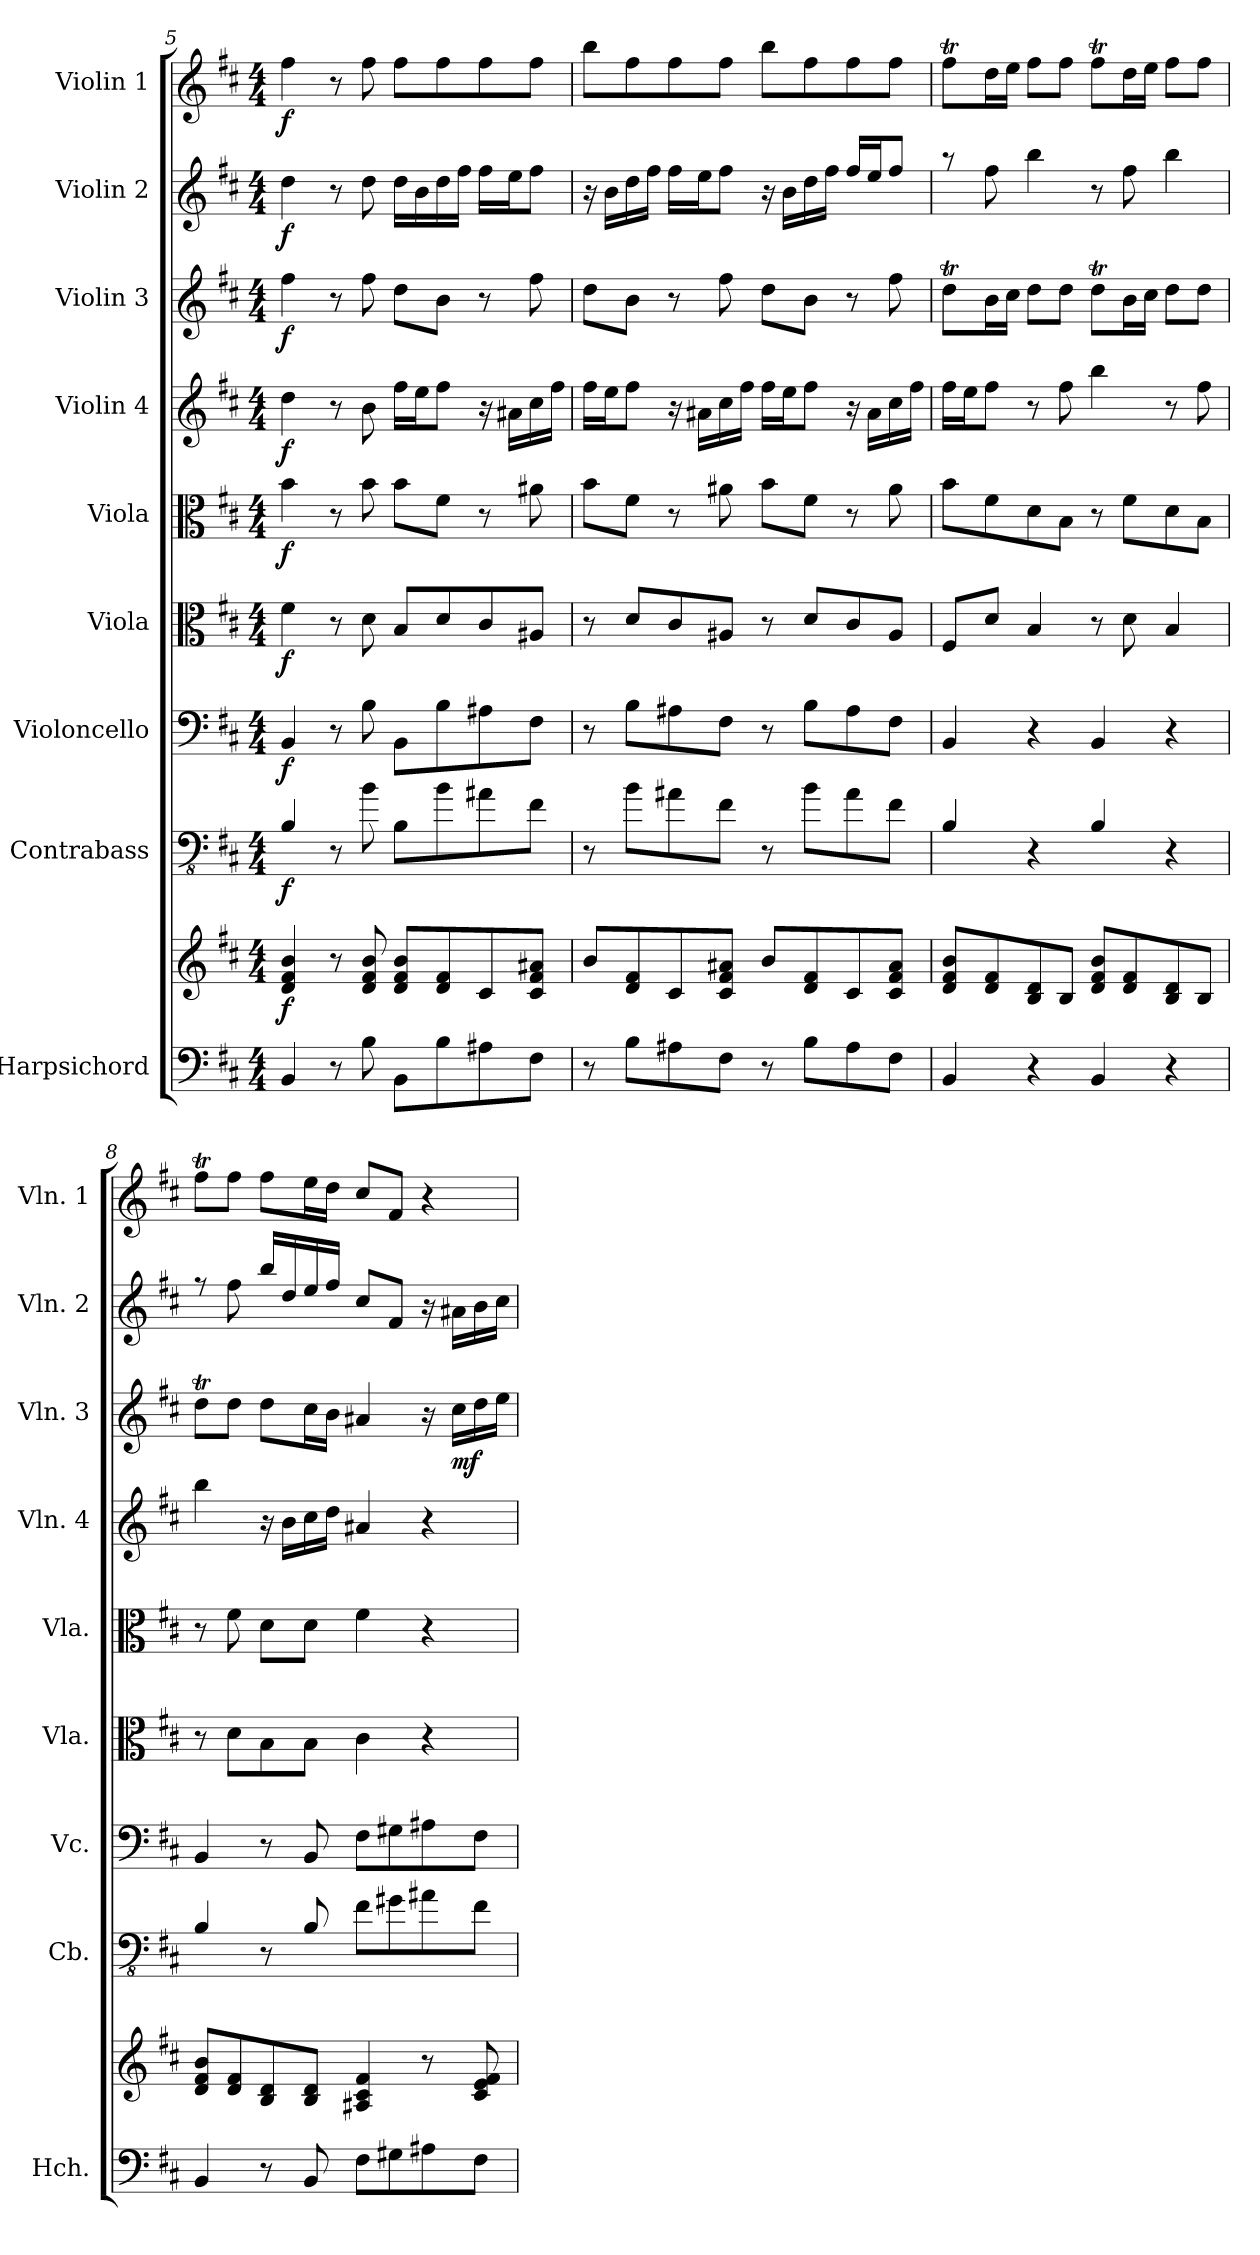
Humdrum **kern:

**kern	**kern	**dynam	**kern	**dynam	**kern	**dynam	**kern	**dynam	**kern	**dynam	**kern	**dynam	**kern	**dynam	**kern	**dynam	**kern	**dynam
*part9	*part9	*part9	*part8	*part8	*part7	*part7	*part6	*part6	*part5	*part5	*part4	*part4	*part3	*part3	*part2	*part2	*part1	*part1
*staff10	*staff9	*staff9/10	*staff8	*staff8	*staff7	*staff7	*staff6	*staff6	*staff5	*staff5	*staff4	*staff4	*staff3	*staff3	*staff2	*staff2	*staff1	*staff1
*I"Harpsichord	*	*	*I"Contrabass	*	*I"Violoncello	*	*I"Viola	*	*I"Viola	*	*I"Violin 4	*	*I"Violin 3	*	*I"Violin 2	*	*I"Violin 1	*
*I'Hch.	*	*	*I'Cb.	*	*I'Vc.	*	*I'Vla.	*	*I'Vla.	*	*I'Vln. 4	*	*I'Vln. 3	*	*I'Vln. 2	*	*I'Vln. 1	*
!!LO:PB:g=z
*clefF4	*clefG2	*	*clefFv4	*	*clefF4	*	*clefC3	*	*clefC3	*	*clefG2	*	*clefG2	*	*clefG2	*	*clefG2	*
*	*	*	*ITrd7c12	*	*	*	*	*	*	*	*	*	*	*	*	*	*	*
*k[f#c#]	*k[f#c#]	*	*k[f#c#]	*	*k[f#c#]	*	*k[f#c#]	*	*k[f#c#]	*	*k[f#c#]	*	*k[f#c#]	*	*k[f#c#]	*	*k[f#c#]	*
*M4/4	*M4/4	*	*M4/4	*	*M4/4	*	*M4/4	*	*M4/4	*	*M4/4	*	*M4/4	*	*M4/4	*	*M4/4	*
=5	=5	=5	=5	=5	=5	=5	=5	=5	=5	=5	=5	=5	=5	=5	=5	=5	=5	=5
!	!	!LO:DY:b	!	!LO:DY:b	!	!LO:DY:b	!	!LO:DY:b	!	!LO:DY:b	!	!LO:DY:b	!	!LO:DY:b	!	!LO:DY:b	!	!LO:DY:b
4BB/	4d/ 4f#/ 4b/	f	4BBB/	f	4BB/	f	4f#\	f	4b\	f	4dd\	f	4ff#\	f	4dd\	f	4ff#\	f
8r	8r	.	8r	.	8r	.	8r	.	8r	.	8r	.	8r	.	8r	.	8r	.
8B\	8d/ 8f#/ 8b/	.	8BB\	.	8B\	.	8d\	.	8b\	.	8b\	.	8ff#\	.	8dd\	.	8ff#\	.
8BB\L	8d/ 8f#/ 8b/L	.	8BBB\L	.	8BB\L	.	8B/L	.	8b\L	.	16ff#\LL	.	8dd\L	.	16dd\LL	.	8ff#\L	.
.	.	.	.	.	.	.	.	.	.	.	16ee\J	.	.	.	16b\	.	.	.
8B\	8d/ 8f#/	.	8BB\	.	8B\	.	8d/	.	8f#\J	.	8ff#\J	.	8b\J	.	16dd\	.	8ff#\	.
.	.	.	.	.	.	.	.	.	.	.	.	.	.	.	16ff#\JJ	.	.	.
8A#X\	8c#/	.	8AA#X\	.	8A#X\	.	8c#/	.	8r	.	16r	.	8r	.	16ff#\LL	.	8ff#\	.
.	.	.	.	.	.	.	.	.	.	.	16a#X\LL	.	.	.	16ee\J	.	.	.
8F#\J	8c#/ 8f#/ 8a#X/J	.	8FF#\J	.	8F#\J	.	8A#X/J	.	8a#X\	.	16cc#\	.	8ff#\	.	8ff#\J	.	8ff#\J	.
.	.	.	.	.	.	.	.	.	.	.	16ff#\JJ	.	.	.	.	.	.	.
=6	=6	=6	=6	=6	=6	=6	=6	=6	=6	=6	=6	=6	=6	=6	=6	=6	=6	=6
8r	8b/L	.	8r	.	8r	.	8r	.	8b\L	.	16ff#\LL	.	8dd\L	.	16r	.	8bb\L	.
.	.	.	.	.	.	.	.	.	.	.	16ee\J	.	.	.	16b\LL	.	.	.
8B\L	8d/ 8f#/	.	8BB\L	.	8B\L	.	8d/L	.	8f#\J	.	8ff#\J	.	8b\J	.	16dd\	.	8ff#\	.
.	.	.	.	.	.	.	.	.	.	.	.	.	.	.	16ff#\JJ	.	.	.
8A#X\	8c#/	.	8AA#X\	.	8A#X\	.	8c#/	.	8r	.	16r	.	8r	.	16ff#\LL	.	8ff#\	.
.	.	.	.	.	.	.	.	.	.	.	16a#X\LL	.	.	.	16ee\J	.	.	.
8F#\J	8c#/ 8f#/ 8a#X/J	.	8FF#\J	.	8F#\J	.	8A#X/J	.	8a#X\	.	16cc#\	.	8ff#\	.	8ff#\J	.	8ff#\J	.
.	.	.	.	.	.	.	.	.	.	.	16ff#\JJ	.	.	.	.	.	.	.
8r	8b/L	.	8r	.	8r	.	8r	.	8b\L	.	16ff#\LL	.	8dd\L	.	16r	.	8bb\L	.
.	.	.	.	.	.	.	.	.	.	.	16ee\J	.	.	.	16b\LL	.	.	.
8B\L	8d/ 8f#/	.	8BB\L	.	8B\L	.	8d/L	.	8f#\J	.	8ff#\J	.	8b\J	.	16dd\	.	8ff#\	.
.	.	.	.	.	.	.	.	.	.	.	.	.	.	.	16ff#\JJ	.	.	.
8A#\	8c#/	.	8AA#\	.	8A#\	.	8c#/	.	8r	.	16r	.	8r	.	16ff#/LL	.	8ff#\	.
.	.	.	.	.	.	.	.	.	.	.	16a#\LL	.	.	.	16ee/J	.	.	.
8F#\J	8c#/ 8f#/ 8a#/J	.	8FF#\J	.	8F#\J	.	8A#/J	.	8a#\	.	16cc#\	.	8ff#\	.	8ff#/J	.	8ff#\J	.
.	.	.	.	.	.	.	.	.	.	.	16ff#\JJ	.	.	.	.	.	.	.
=7	=7	=7	=7	=7	=7	=7	=7	=7	=7	=7	=7	=7	=7	=7	=7	=7	=7	=7
4BB/	8d/ 8f#/ 8b/L	.	4BBB/	.	4BB/	.	8F#/L	.	8b\L	.	16ff#\LL	.	8ddT\L	.	8raa	.	8ff#t\L	.
.	.	.	.	.	.	.	.	.	.	.	16ee\J	.	.	.	.	.	.	.
.	8d/ 8f#/	.	.	.	.	.	8d/J	.	8f#\	.	8ff#\J	.	16b\L	.	8ff#\	.	16dd\L	.
.	.	.	.	.	.	.	.	.	.	.	.	.	16cc#\JJ	.	.	.	16ee\JJ	.
4r	8B/ 8d/	.	4r	.	4r	.	4B/	.	8d\	.	8r	.	8dd\L	.	4bb\	.	8ff#\L	.
.	8B/J	.	.	.	.	.	.	.	8B\J	.	8ff#\	.	8dd\J	.	.	.	8ff#\J	.
4BB/	8d/ 8f#/ 8b/L	.	4BBB/	.	4BB/	.	8r	.	8r	.	4bb\	.	8ddT\L	.	8r	.	8ff#t\L	.
.	8d/ 8f#/	.	.	.	.	.	8d\	.	8f#\L	.	.	.	16b\L	.	8ff#\	.	16dd\L	.
.	.	.	.	.	.	.	.	.	.	.	.	.	16cc#\JJ	.	.	.	16ee\JJ	.
4r	8B/ 8d/	.	4r	.	4r	.	4B/	.	8d\	.	8r	.	8dd\L	.	4bb\	.	8ff#\L	.
.	8B/J	.	.	.	.	.	.	.	8B\J	.	8ff#\	.	8dd\J	.	.	.	8ff#\J	.
!!LO:PB:g=z
=8	=8	=8	=8	=8	=8	=8	=8	=8	=8	=8	=8	=8	=8	=8	=8	=8	=8	=8
4BB/	8d/ 8f#/ 8b/L	.	4BBB/	.	4BB/	.	8r	.	8r	.	4bb\	.	8ddT\L	.	8rff	.	8ff#t\L	.
.	8d/ 8f#/	.	.	.	.	.	8d\L	.	8f#\	.	.	.	8dd\J	.	8ff#\	.	8ff#\J	.
8r	8B/ 8d/	.	8r	.	8r	.	8B\	.	8d\L	.	16r	.	8dd\L	.	16bb/LL	.	8ff#\L	.
.	.	.	.	.	.	.	.	.	.	.	16b\LL	.	.	.	16dd/	.	.	.
8BB/	8B/ 8d/J	.	8BBB/	.	8BB/	.	8B\J	.	8d\J	.	16cc#\	.	16cc#\L	.	16ee/	.	16ee\L	.
.	.	.	.	.	.	.	.	.	.	.	16dd\JJ	.	16b\JJ	.	16ff#/JJ	.	16dd\JJ	.
8F#\L	4A#X/ 4c#/ 4f#/	.	8FF#\L	.	8F#\L	.	4c#\	.	4f#\	.	4a#X/	.	4a#X/	.	8cc#/L	.	8cc#/L	.
8G#X\	.	.	8GG#X\	.	8G#X\	.	.	.	.	.	.	.	.	.	8f#/J	.	8f#/J	.
8A#X\	8r	.	8AA#X\	.	8A#X\	.	4r	.	4r	.	4r	.	16r	.	16r	.	4r	.
!	!	!	!	!	!	!	!	!	!	!	!	!	!	!LO:DY:b	!	!	!	!
.	.	.	.	.	.	.	.	.	.	.	.	.	16cc#\LL	mf	16a#X\LL	.	.	.
8F#\J	8c#/ 8e/ 8f#/	.	8FF#\J	.	8F#\J	.	.	.	.	.	.	.	16dd\	.	16b\	.	.	.
.	.	.	.	.	.	.	.	.	.	.	.	.	16ee\JJ	.	16cc#\JJ	.	.	.
=	=	=	=	=	=	=	=	=	=	=	=	=	=	=	=	=	=	=
*-	*-	*-	*-	*-	*-	*-	*-	*-	*-	*-	*-	*-	*-	*-	*-	*-	*-	*-
